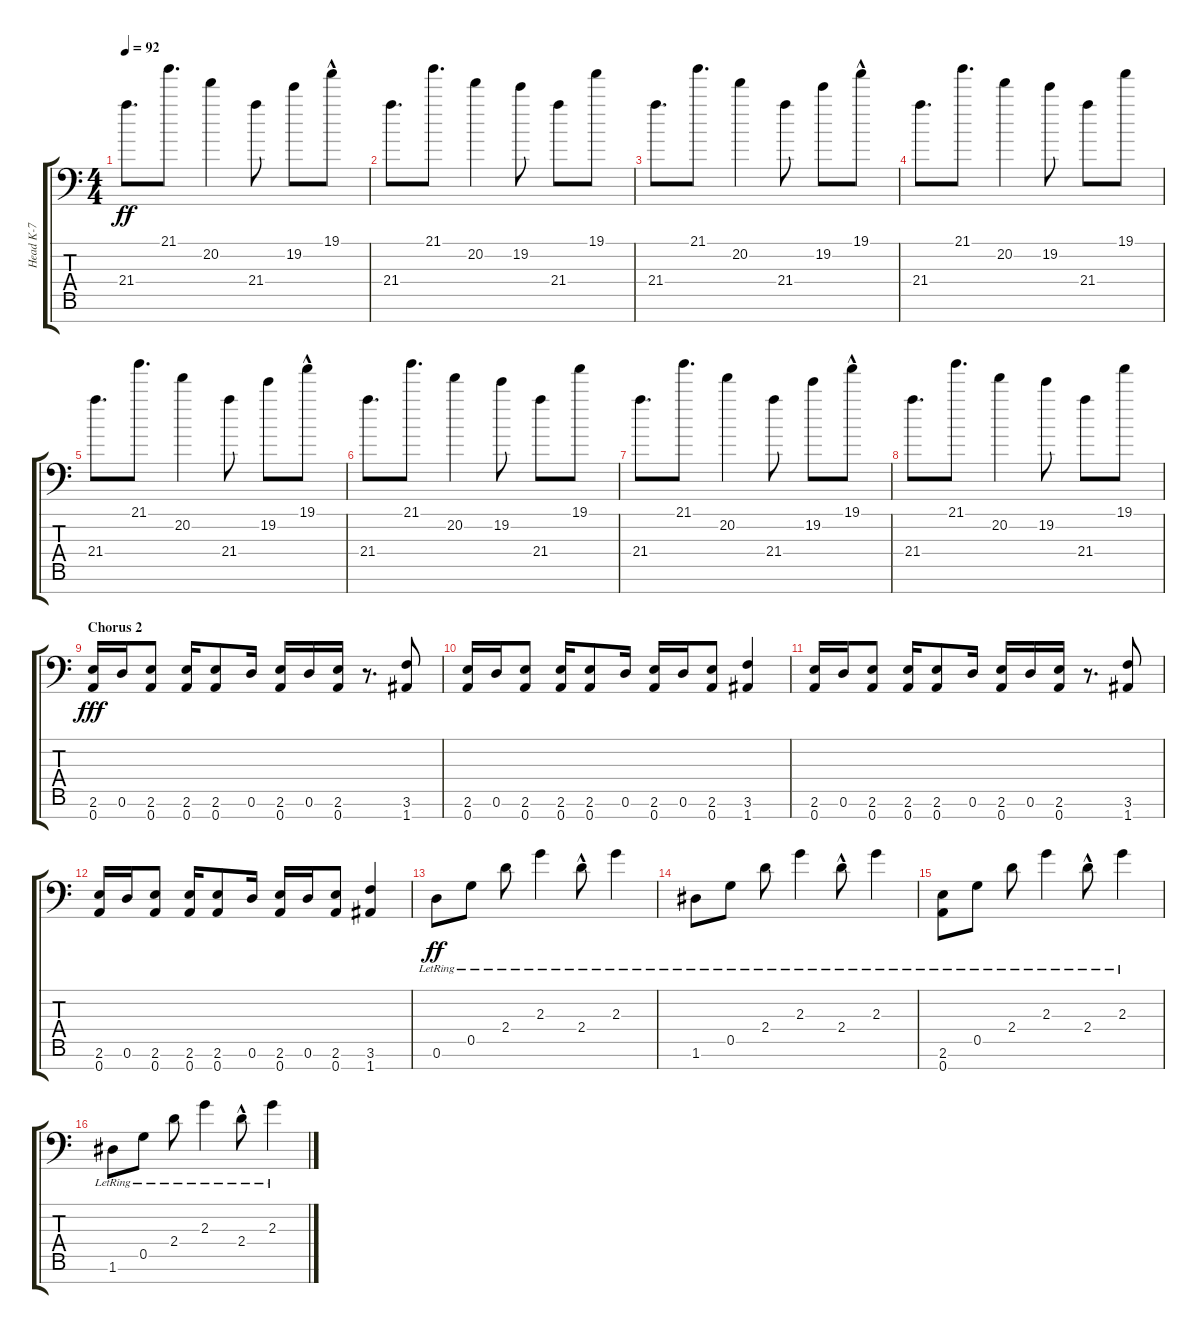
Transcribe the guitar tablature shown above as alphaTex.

\track ("Head K-7" "Head K-7") {instrument overdrivenguitar}
\staff {score tabs}
\tuning (D4 A3 F3 C3 G2 D2 A1) {hide}
\ts (4 4)
\tempo 92
\clef f4
\ks c
21.4.8{d dy ff} 21.1.8{d} 20.2.4 21.4.8 19.2.8 19.1{hac}.8 |
21.4.8{d} 21.1.8{d} 20.2.4 19.2.8 21.4.8 19.1.8 |
21.4.8{d} 21.1.8{d} 20.2.4 21.4.8 19.2.8 19.1{hac}.8 |
21.4.8{d} 21.1.8{d} 20.2.4 19.2.8 21.4.8 19.1.8 |
21.4.8{d} 21.1.8{d} 20.2.4 21.4.8 19.2.8 19.1{hac}.8 |
21.4.8{d} 21.1.8{d} 20.2.4 19.2.8 21.4.8 19.1.8 |
21.4.8{d} 21.1.8{d} 20.2.4 21.4.8 19.2.8 19.1{hac}.8 |
21.4.8{d} 21.1.8{d} 20.2.4 19.2.8 21.4.8 19.1.8 |
\section ("" "Chorus 2")
(2.6 0.7).16{dy fff instrument distortionguitar} 0.6.16 (2.6 0.7).8 (2.6 0.7).16 (2.6 0.7).8 0.6.16 (2.6 0.7).16 0.6.16 (2.6 0.7).16 r.8{d} (3.6 1.7).8 |
(2.6 0.7).16 0.6.16 (2.6 0.7).8 (2.6 0.7).16 (2.6 0.7).8 0.6.16 (2.6 0.7).16 0.6.16 (2.6 0.7).8 (3.6 1.7).4 |
(2.6 0.7).16 0.6.16 (2.6 0.7).8 (2.6 0.7).16 (2.6 0.7).8 0.6.16 (2.6 0.7).16 0.6.16 (2.6 0.7).16 r.8{d} (3.6 1.7).8 |
(2.6 0.7).16 0.6.16 (2.6 0.7).8 (2.6 0.7).16 (2.6 0.7).8 0.6.16 (2.6 0.7).16 0.6.16 (2.6 0.7).8 (3.6 1.7).4 |
0.6{lr}.8{dy ff instrument overdrivenguitar} 0.5{lr}.8 2.4{lr}.8 2.3{lr}.4 2.4{hac lr}.8 2.3{lr}.4 |
1.6{lr}.8 0.5{lr}.8 2.4{lr}.8 2.3{lr}.4 2.4{hac lr}.8 2.3{lr}.4 |
(2.6{lr} 0.7{lr}).8 0.5{lr}.8 2.4{lr}.8 2.3{lr}.4 2.4{hac lr}.8 2.3{lr}.4 |
1.6{lr}.8 0.5{lr}.8 2.4{lr}.8 2.3{lr}.4 2.4{hac lr}.8 2.3{lr}.4
